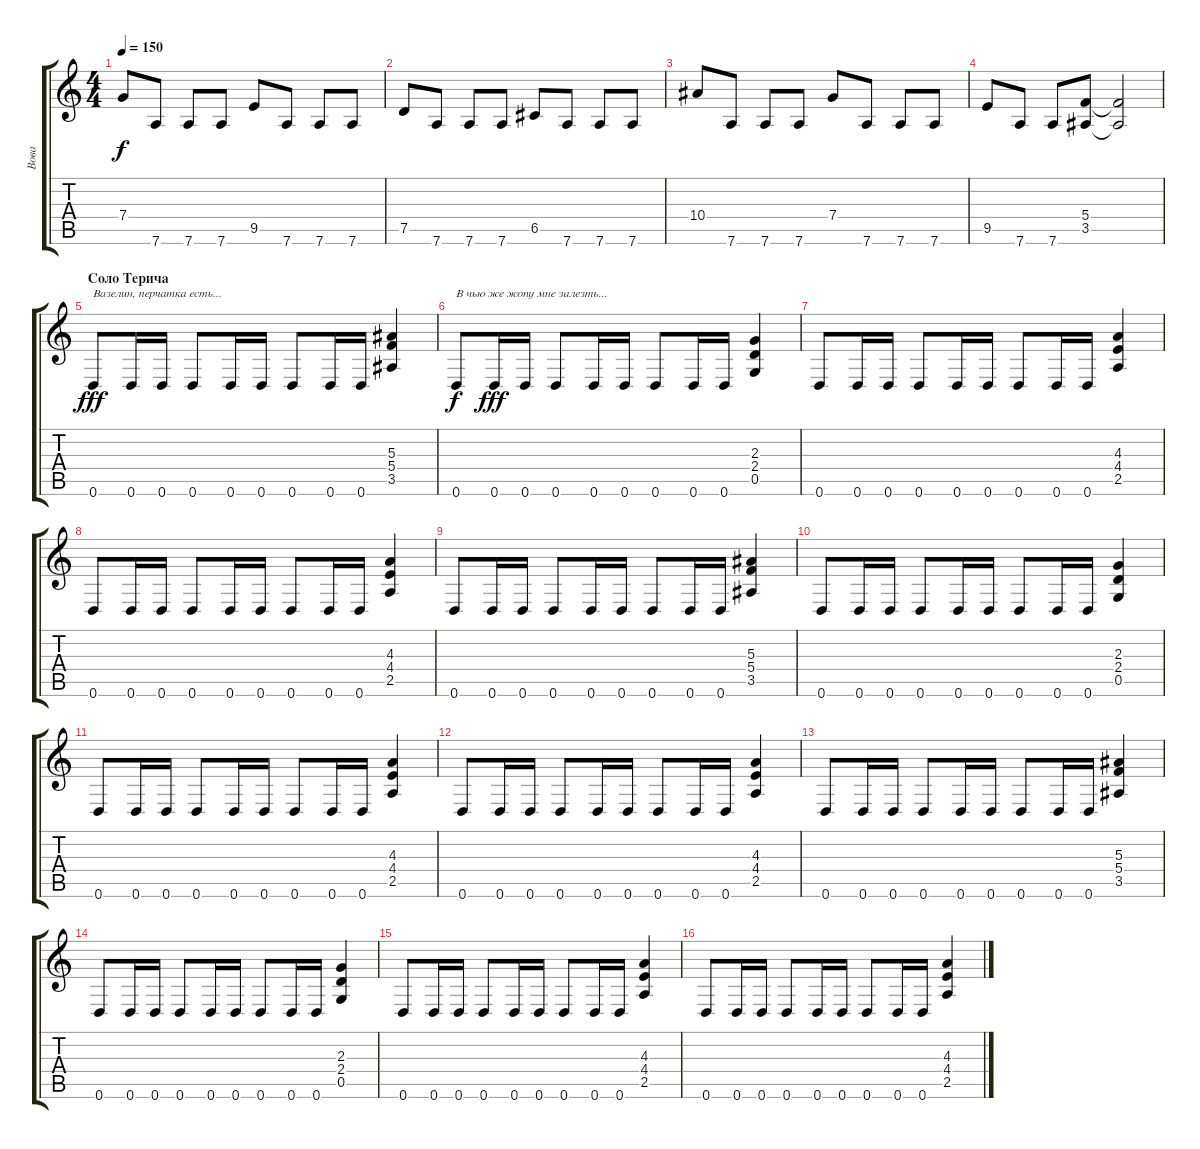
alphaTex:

\track ("Вова" "Вова") {instrument distortionguitar}
\staff {score tabs}
\tuning (D4 A3 F3 C3 G2 D2) {hide}
\ts (4 4)
\tempo 150
\clef g2
\ks c
7.4.8{dy f} 7.6.8 7.6.8 7.6.8 9.5.8 7.6.8 7.6.8 7.6.8 |
7.5.8 7.6.8 7.6.8 7.6.8 6.5.8 7.6.8 7.6.8 7.6.8 |
10.4.8 7.6.8 7.6.8 7.6.8 7.4.8 7.6.8 7.6.8 7.6.8 |
9.5.8 7.6.8 7.6.8 (5.4 3.5).8 (5.4{t} 3.5{t}).2 |
\section ("" "Соло Терича")
0.6.8{txt "Вазелин, перчатка есть..." dy fff} 0.6.16 0.6.16 0.6.8 0.6.16 0.6.16 0.6.8 0.6.16 0.6.16 (5.3 5.4 3.5).4 |
0.6.8{txt "В чью же жопу мне залезть..." dy f} 0.6.16{dy fff} 0.6.16 0.6.8 0.6.16 0.6.16 0.6.8 0.6.16 0.6.16 (2.3 2.4 0.5).4 |
0.6.8 0.6.16 0.6.16 0.6.8 0.6.16 0.6.16 0.6.8 0.6.16 0.6.16 (4.3 4.4 2.5).4 |
0.6.8 0.6.16 0.6.16 0.6.8 0.6.16 0.6.16 0.6.8 0.6.16 0.6.16 (4.3 4.4 2.5).4 |
0.6.8 0.6.16 0.6.16 0.6.8 0.6.16 0.6.16 0.6.8 0.6.16 0.6.16 (5.3 5.4 3.5).4 |
0.6.8 0.6.16 0.6.16 0.6.8 0.6.16 0.6.16 0.6.8 0.6.16 0.6.16 (2.3 2.4 0.5).4 |
0.6.8 0.6.16 0.6.16 0.6.8 0.6.16 0.6.16 0.6.8 0.6.16 0.6.16 (4.3 4.4 2.5).4 |
0.6.8 0.6.16 0.6.16 0.6.8 0.6.16 0.6.16 0.6.8 0.6.16 0.6.16 (4.3 4.4 2.5).4 |
0.6.8 0.6.16 0.6.16 0.6.8 0.6.16 0.6.16 0.6.8 0.6.16 0.6.16 (5.3 5.4 3.5).4 |
0.6.8 0.6.16 0.6.16 0.6.8 0.6.16 0.6.16 0.6.8 0.6.16 0.6.16 (2.3 2.4 0.5).4 |
0.6.8 0.6.16 0.6.16 0.6.8 0.6.16 0.6.16 0.6.8 0.6.16 0.6.16 (4.3 4.4 2.5).4 |
0.6.8 0.6.16 0.6.16 0.6.8 0.6.16 0.6.16 0.6.8 0.6.16 0.6.16 (4.3 4.4 2.5).4
